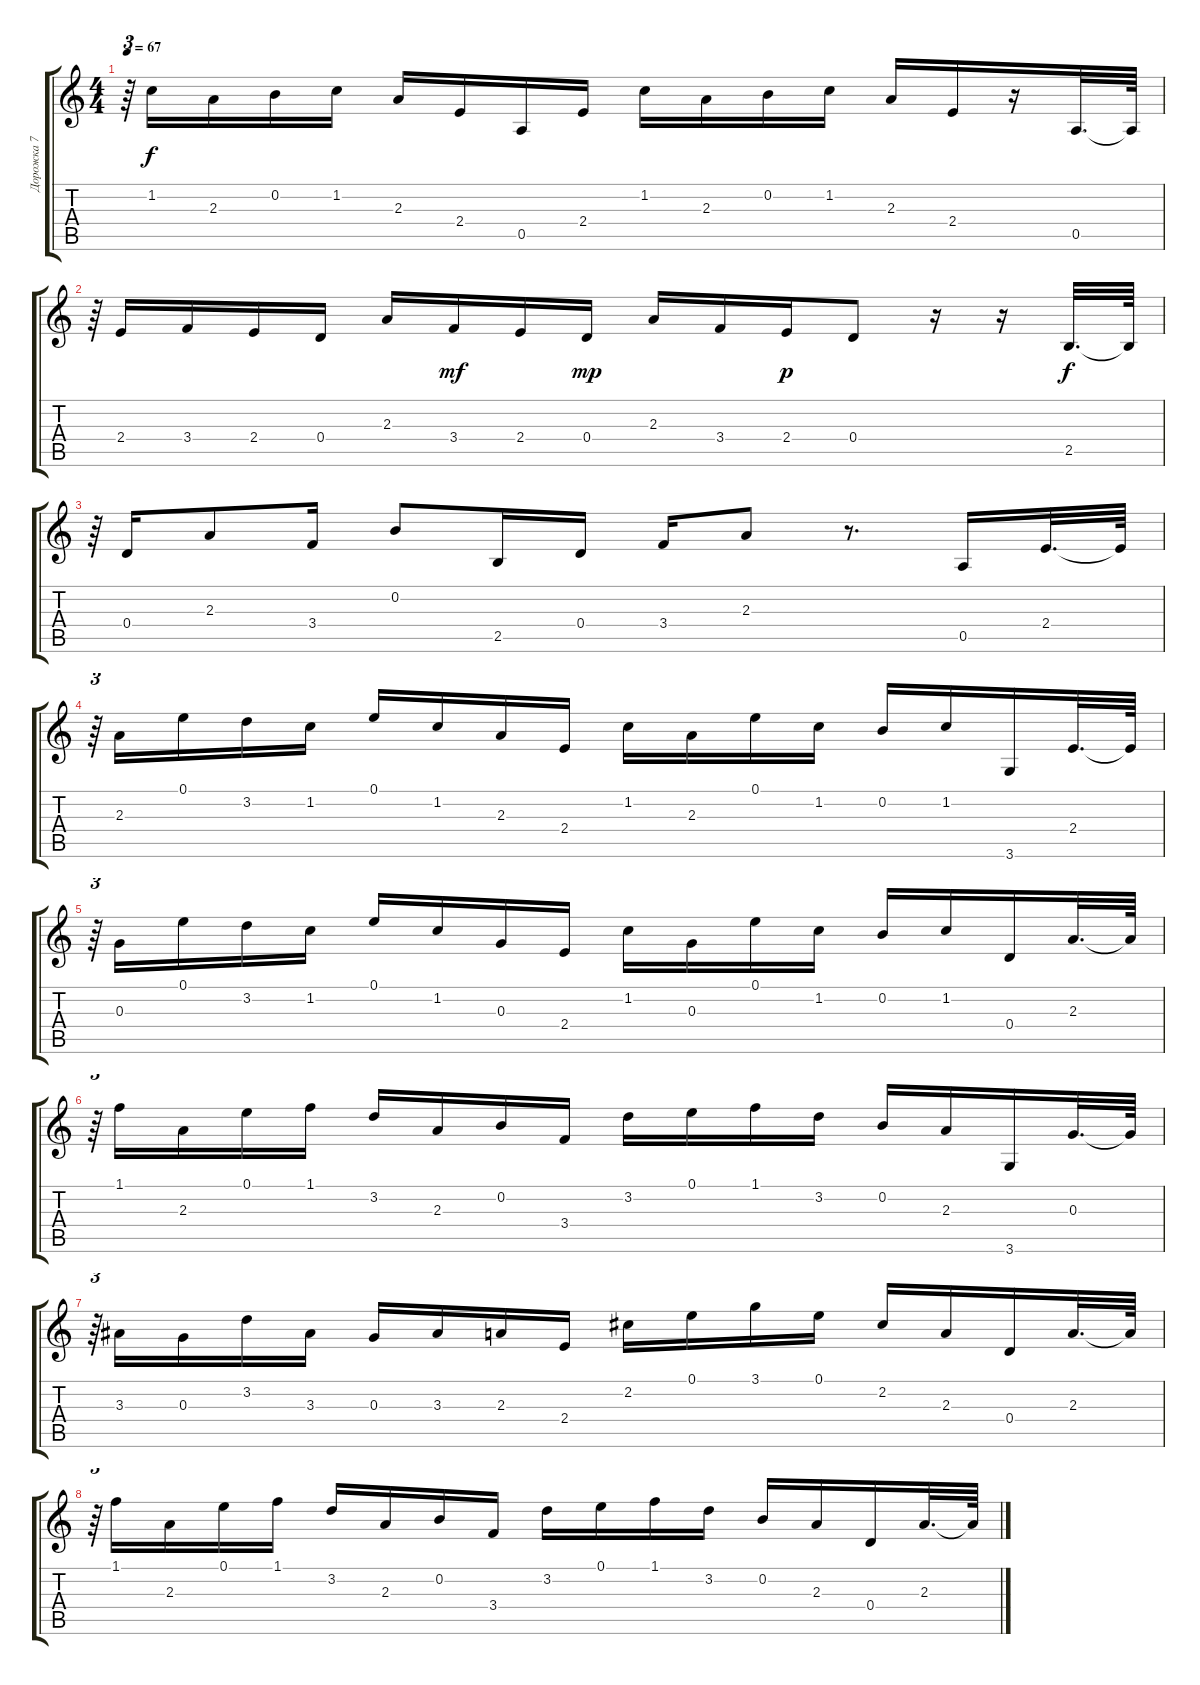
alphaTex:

\track ("Дорожка 7" "Дорожка 7") {instrument acousticguitarsteel}
\staff {score tabs}
\tuning (E4 B3 G3 D3 A2 E2) {hide}
\ts (4 4)
\tempo 67
\clef g2
\ks c
r.64{tu (3 2) dy f} 1.2.16 2.3.16 0.2.16 1.2.16 2.3.16 2.4.16 0.5.16 2.4.16 1.2.16 2.3.16 0.2.16 1.2.16 2.3.16 2.4.16 r.16 0.5.32{d} 0.5{t}.64 |
r.64{tu (3 2)} 2.4.16 3.4.16 2.4.16 0.4.16 2.3.16 3.4.16{dy mf} 2.4.16 0.4.16{dy mp} 2.3.16 3.4.16 2.4.16{dy p} 0.4.8 r.16 r.16 2.5.32{d dy f} 2.5{t}.64 |
r.64{tu (3 2)} 0.4.16 2.3.8 3.4.16 0.2.8 2.5.16 0.4.16 3.4.16 2.3.8 r.8{d} 0.5.16 2.4.32{d} 2.4{t}.64 |
r.64{tu (3 2)} 2.3.16 0.1.16 3.2.16 1.2.16 0.1.16 1.2.16 2.3.16 2.4.16 1.2.16 2.3.16 0.1.16 1.2.16 0.2.16 1.2.16 3.6.16 2.4.32{d} 2.4{t}.64 |
r.64{tu (3 2)} 0.3.16 0.1.16 3.2.16 1.2.16 0.1.16 1.2.16 0.3.16 2.4.16 1.2.16 0.3.16 0.1.16 1.2.16 0.2.16 1.2.16 0.4.16 2.3.32{d} 2.3{t}.64 |
r.64{tu (3 2)} 1.1.16 2.3.16 0.1.16 1.1.16 3.2.16 2.3.16 0.2.16 3.4.16 3.2.16 0.1.16 1.1.16 3.2.16 0.2.16 2.3.16 3.6.16 0.3.32{d} 0.3{t}.64 |
r.64{tu (3 2)} 3.3.16 0.3.16 3.2.16 3.3.16 0.3.16 3.3.16 2.3.16 2.4.16 2.2.16 0.1.16 3.1.16 0.1.16 2.2.16 2.3.16 0.4.16 2.3.32{d} 2.3{t}.64 |
r.64{tu (3 2)} 1.1.16 2.3.16 0.1.16 1.1.16 3.2.16 2.3.16 0.2.16 3.4.16 3.2.16 0.1.16 1.1.16 3.2.16 0.2.16 2.3.16 0.4.16 2.3.32{d} 2.3{t}.64
